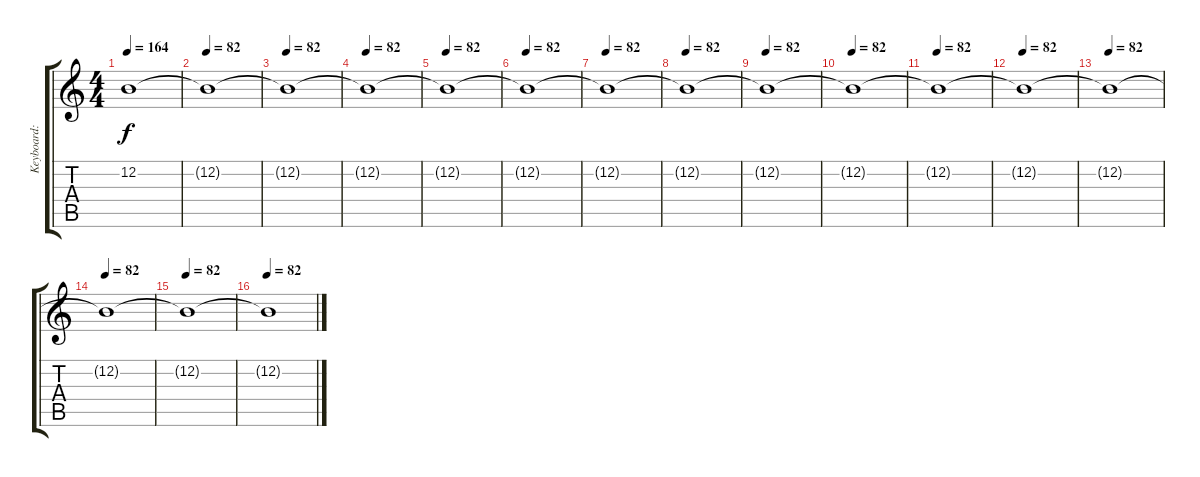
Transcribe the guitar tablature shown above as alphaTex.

\track ("Keyboard: Reed" "Keyboard: ") {instrument acousticgrandpiano}
\staff {score tabs}
\tuning (E4 B3 G3 D3 A2 E2) {hide}
\ts (4 4)
\tempo 164
\clef g2
\ks c
12.2{t}.1{dy f} |
\tempo 82
12.2{t}.1 |
\tempo 82
12.2{t}.1 |
\tempo 82
12.2{t}.1 |
\tempo 82
12.2{t}.1 |
\tempo 82
12.2{t}.1 |
\tempo 82
12.2{t}.1 |
\tempo 82
12.2{t}.1 |
\tempo 82
12.2{t}.1 |
\tempo 82
12.2{t}.1 |
\tempo 82
12.2{t}.1 |
\tempo 82
12.2{t}.1 |
\tempo 82
12.2{t}.1 |
\tempo 82
12.2{t}.1 |
\tempo 82
12.2{t}.1 |
\tempo 82
12.2{t}.1
